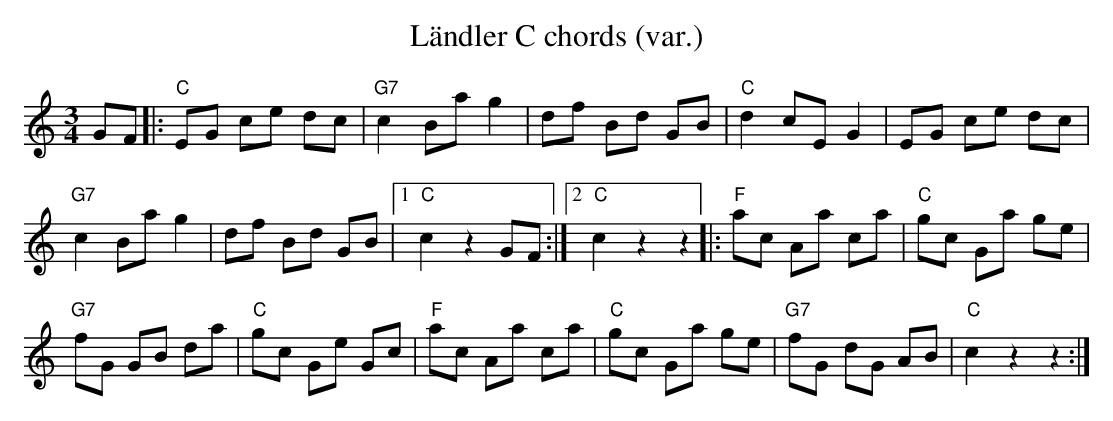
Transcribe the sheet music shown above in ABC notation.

X:1
T: L\"andler C chords (var.)
M:3/4
L:1/8
K:C %%MIDI gchordon
GF |: "C"EG ce dc |  "G7"c2Bag2 | df Bd GB | "C"d2cEG2 | EG ce dc |
"G7"c2Bag2 | df Bd GB |1 "C"c2z2GF :|2 "C"c2z2z2 |: "F"ac Aa ca | "C"gc Ga ge |
"G7"fG GB da | "C"gc Ge Gc | "F"ac Aa ca | "C"gc Ga ge | "G7"fG dG AB | "C"c2z2z2 :|
